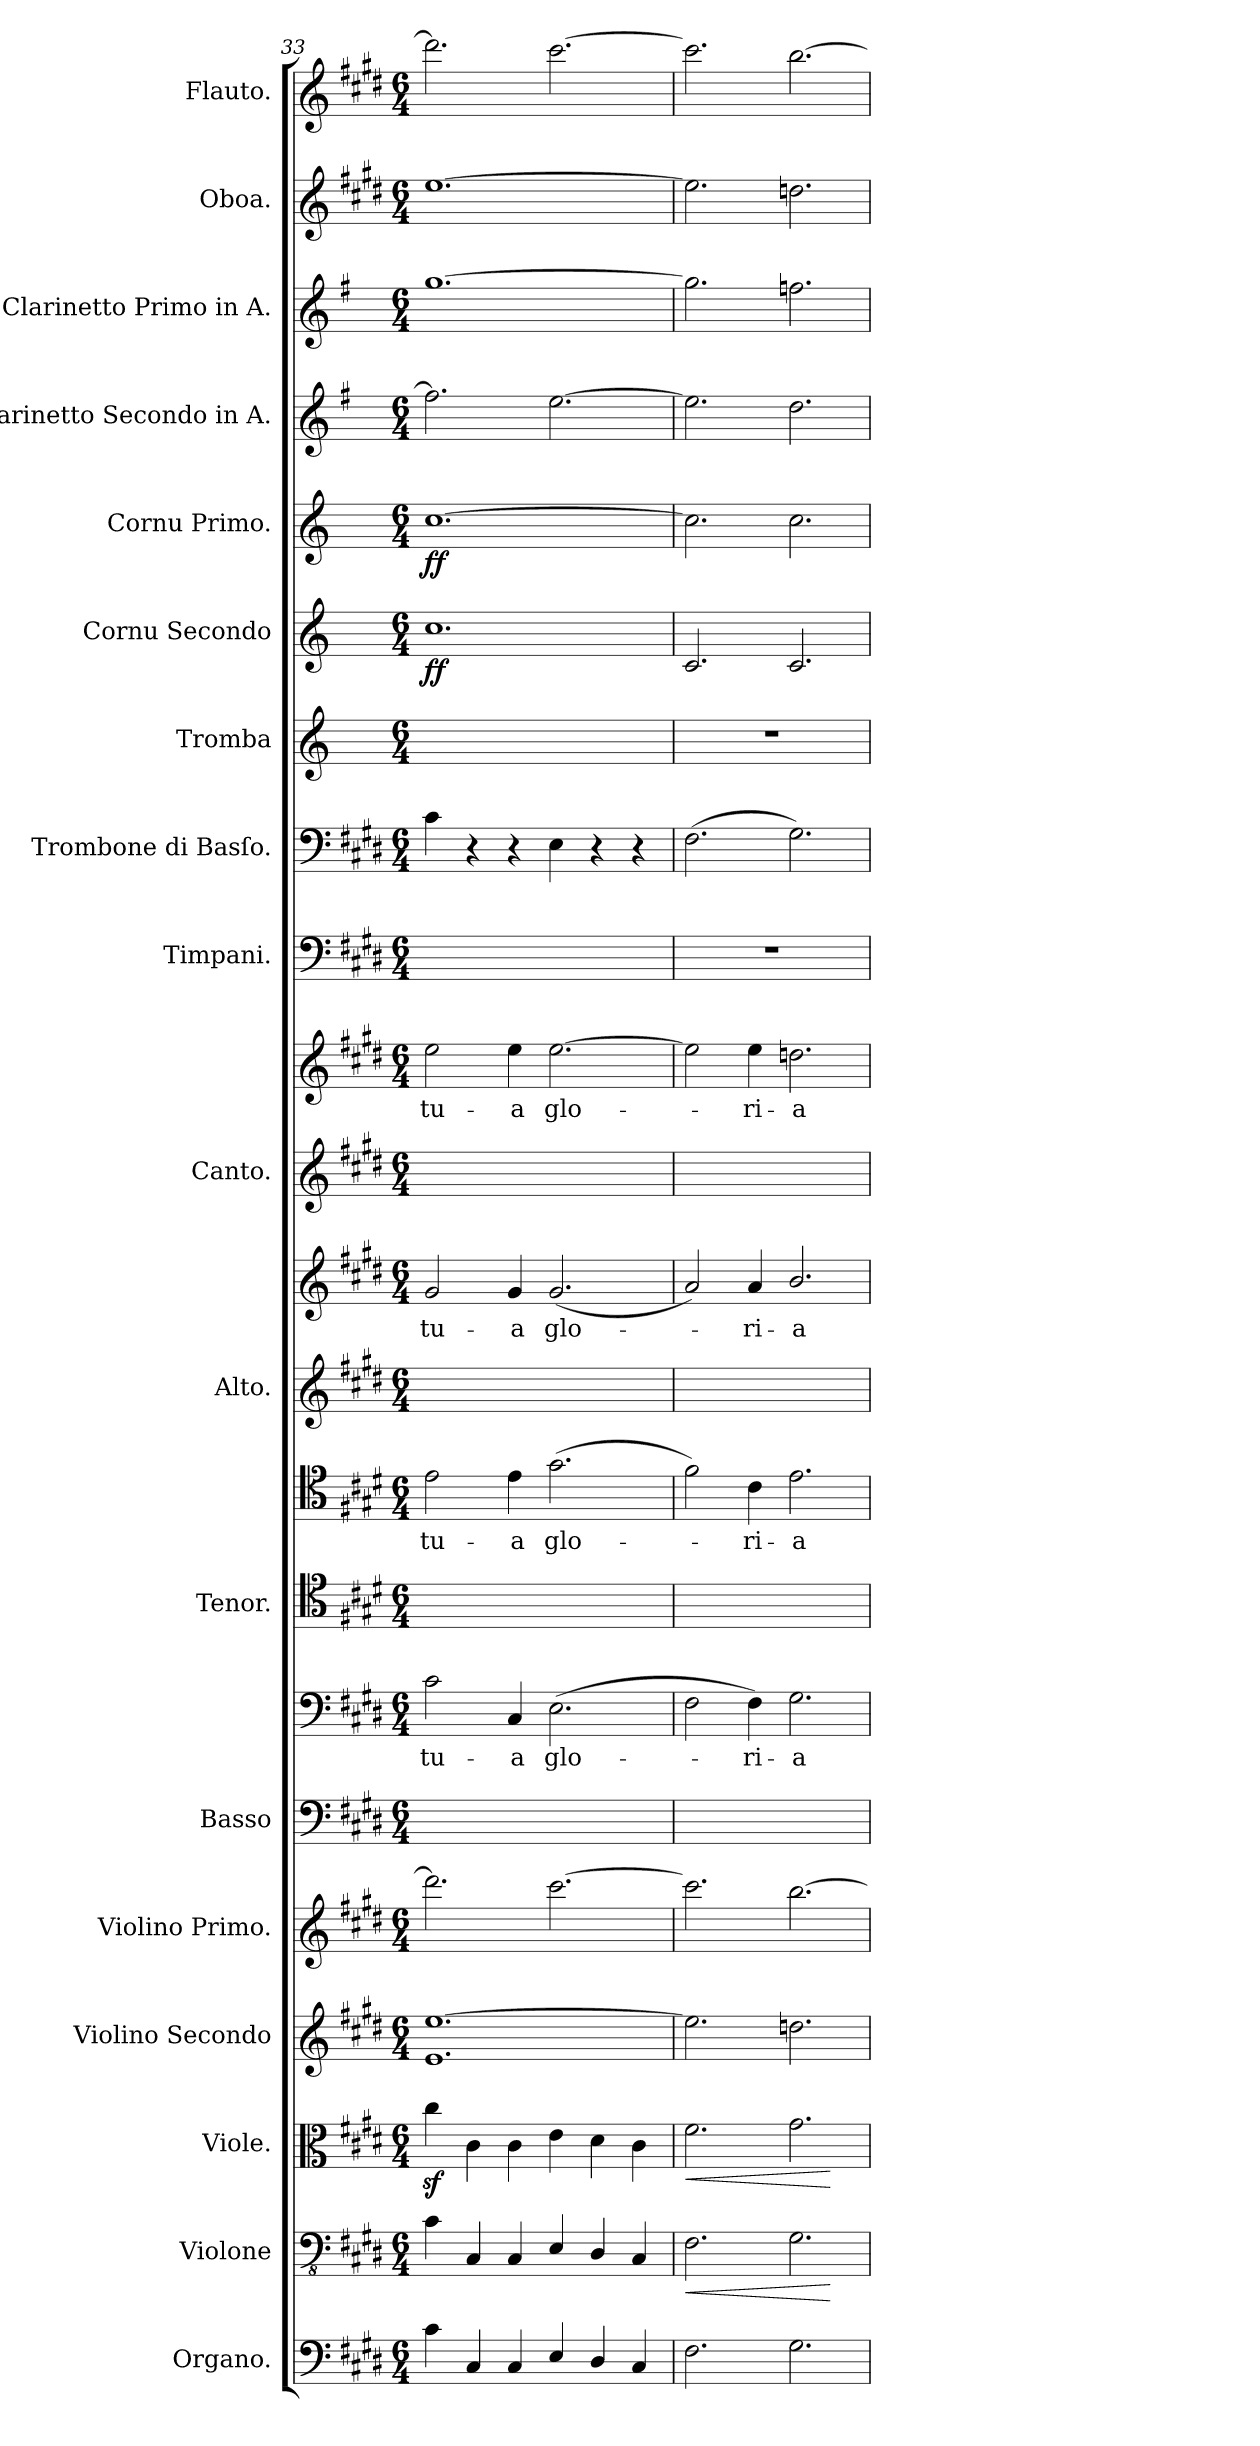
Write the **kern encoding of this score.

**kern	**kern	**dynam	**kern	**dynam	**kern	**dynam	**kern	**kern	**kern	**text	**kern	**kern	**text	**kern	**kern	**text	**kern	**kern	**text	**kern	**kern	**kern	**kern	**dynam	**kern	**dynam	**kern	**kern	**kern	**kern
*part22	*part21	*part21	*part20	*part20	*part19	*part19	*part18	*part17	*part16	*part16	*part15	*part14	*part14	*part13	*part12	*part12	*part11	*part10	*part10	*part9	*part8	*part7	*part6	*part6	*part5	*part5	*part4	*part3	*part2	*part1
*staff22	*staff21	*staff21	*staff20	*staff20	*staff19	*staff19	*staff18	*staff17	*staff16	*staff16	*staff15	*staff14	*staff14	*staff13	*staff12	*staff12	*staff11	*staff10	*staff10	*staff9	*staff8	*staff7	*staff6	*staff6	*staff5	*staff5	*staff4	*staff3	*staff2	*staff1
*I"Organo.	*I"Violone	*	*I"Viole.	*	*I"Violino Secondo	*	*I"Violino Primo.	*I"Basso	*	*	*I"Tenor.	*	*	*I"Alto.	*	*	*I"Canto.	*	*	*I"Timpani.	*I"Trombone di Basſo.	*I"Tromba	*I"Cornu Secondo	*	*I"Cornu Primo.	*	*I"Clarinetto Secondo in A.	*I"Clarinetto Primo in A.	*I"Oboa.	*I"Flauto.
*I'org	*I'vlne	*	*	*	*I'vl 2	*	*I'vl 1	*I'B	*	*	*I'T	*	*	*I'A	*	*	*I'C	*	*	*I'timp	*	*I'tr	*I'cor 2	*	*I'cor 1	*	*I'cl 2 in A	*I'cl 1 in A	*I'ob	*I'fl
*clefF4	*clefFv4	*	*clefC3	*	*clefG2	*	*clefG2	*clefF4	*clefF4	*	*clefC4	*clefC4	*	*clefG2	*clefG2	*	*clefG2	*clefG2	*	*clefF4	*clefF4	*clefG2	*clefG2	*	*clefG2	*	*clefG2	*clefG2	*clefG2	*clefG2
*	*	*	*	*	*	*	*	*	*	*	*	*	*	*	*	*	*	*	*	*	*	*ITrd-2c-4	*ITrd5c8	*	*ITrd5c8	*	*ITrd2c3	*ITrd2c3	*	*
*k[f#c#g#d#]	*k[f#c#g#d#]	*	*k[f#c#g#d#]	*	*k[f#c#g#d#]	*	*k[f#c#g#d#]	*k[f#c#g#d#]	*k[f#c#g#d#]	*	*k[f#c#g#d#]	*k[f#c#g#d#]	*	*k[f#c#g#d#]	*k[f#c#g#d#]	*	*k[f#c#g#d#]	*k[f#c#g#d#]	*	*k[f#c#g#d#]	*k[f#c#g#d#]	*k[f#c#g#d#]	*k[f#c#g#d#]	*	*k[f#c#g#d#]	*	*k[f#c#g#d#]	*k[f#c#g#d#]	*k[f#c#g#d#]	*k[f#c#g#d#]
*M6/4	*M6/4	*	*M6/4	*	*M6/4	*	*M6/4	*M6/4	*M6/4	*	*M6/4	*M6/4	*	*M6/4	*M6/4	*	*M6/4	*M6/4	*	*M6/4	*M6/4	*M6/4	*M6/4	*	*M6/4	*	*M6/4	*M6/4	*M6/4	*M6/4
=33	=33	=33	=33	=33	=33	=33	=33	=33	=33	=33	=33	=33	=33	=33	=33	=33	=33	=33	=33	=33	=33	=33	=33	=33	=33	=33	=33	=33	=33	=33
!	!	!	!	!	!	!LO:DY:b	!	!	!	!	!	!	!	!	!	!	!	!	!	!	!	!	!	!LO:DY:b	!	!LO:DY:b	!	!	!	!
4c#\	4C#\	.	4cc#z<\	.	1.e [1.ee	ff&colon;	2.ddd#\]	1.ryy	2c#\	tu-	1.ryy	2e\	tu-	1.ryy	2g#/	tu-	1.ryy	2ee\	tu-	1.ryy	4c#\	1.ryy	1.e	ff	[1.e	ff	2.dd#\]	[1.ee	[1.ee	2.ddd#\]
4C#/	4CC#/	.	4c#\	.	.	.	.	.	.	.	.	.	.	.	.	.	.	.	.	.	4r	.	.	.	.	.	.	.	.	.
4C#/	4CC#/	.	4c#\	.	.	.	.	.	4C#/	-a	.	4e\	-a	.	4g#/	-a	.	4ee\	-a	.	4r	.	.	.	.	.	.	.	.	.
4E/	4EE/	.	4e\	.	.	.	[2.ccc#\	.	(>2.E\	glo-	.	(>2.g#\	glo-	.	(>2.g#/	glo-	.	[2.ee\	glo-	.	4E\	.	.	.	.	.	[2.cc#\	.	.	[2.ccc#\
4D#/	4DD#/	.	4d#\	.	.	.	.	.	.	.	.	.	.	.	.	.	.	.	.	.	4r	.	.	.	.	.	.	.	.	.
4C#/	4CC#/	.	4c#\	.	.	.	.	.	.	.	.	.	.	.	.	.	.	.	.	.	4r	.	.	.	.	.	.	.	.	.
=34	=34	=34	=34	=34	=34	=34	=34	=34	=34	=34	=34	=34	=34	=34	=34	=34	=34	=34	=34	=34	=34	=34	=34	=34	=34	=34	=34	=34	=34	=34
!	!	!LO:HP:b	!	!LO:HP:b	!	!	!	!	!	!	!	!	!	!	!	!	!	!	!	!	!	!	!	!	!	!	!	!	!	!
2.F#\	2.FF#\	<	2.f#\	<	2.ee\]	.	2.ccc#\]	1.ryy	2F#\	.	1.ryy	2f#\)	.	1.ryy	2a/)	.	1.ryy	2ee\]	.	1.r	(>2.F#\	1.r	2.E/	.	2.e\]	.	2.cc#\]	2.ee\]	2.ee\]	2.ccc#\]
.	.	.	.	.	.	.	.	.	4F#\)	-ri-	.	4c#\	-ri-	.	4a/	-ri-	.	4ee\	-ri-	.	.	.	.	.	.	.	.	.	.	.
2.G#\	2.GG#\	.	2.g#\	.	2.ddn\	.	[2.bb\	.	2.G#\	-a	.	2.e\	-a	.	2.b/	-a	.	2.ddn\	-a	.	2.G#\)	.	2.E/	.	2.e\	.	2.b\	2.ddn\	2.ddn\	[2.bb\
.	.	[	.	[	.	.	.	.	.	.	.	.	.	.	.	.	.	.	.	.	.	.	.	.	.	.	.	.	.	.
=	=	=	=	=	=	=	=	=	=	=	=	=	=	=	=	=	=	=	=	=	=	=	=	=	=	=	=	=	=	=
*-	*-	*-	*-	*-	*-	*-	*-	*-	*-	*-	*-	*-	*-	*-	*-	*-	*-	*-	*-	*-	*-	*-	*-	*-	*-	*-	*-	*-	*-	*-
